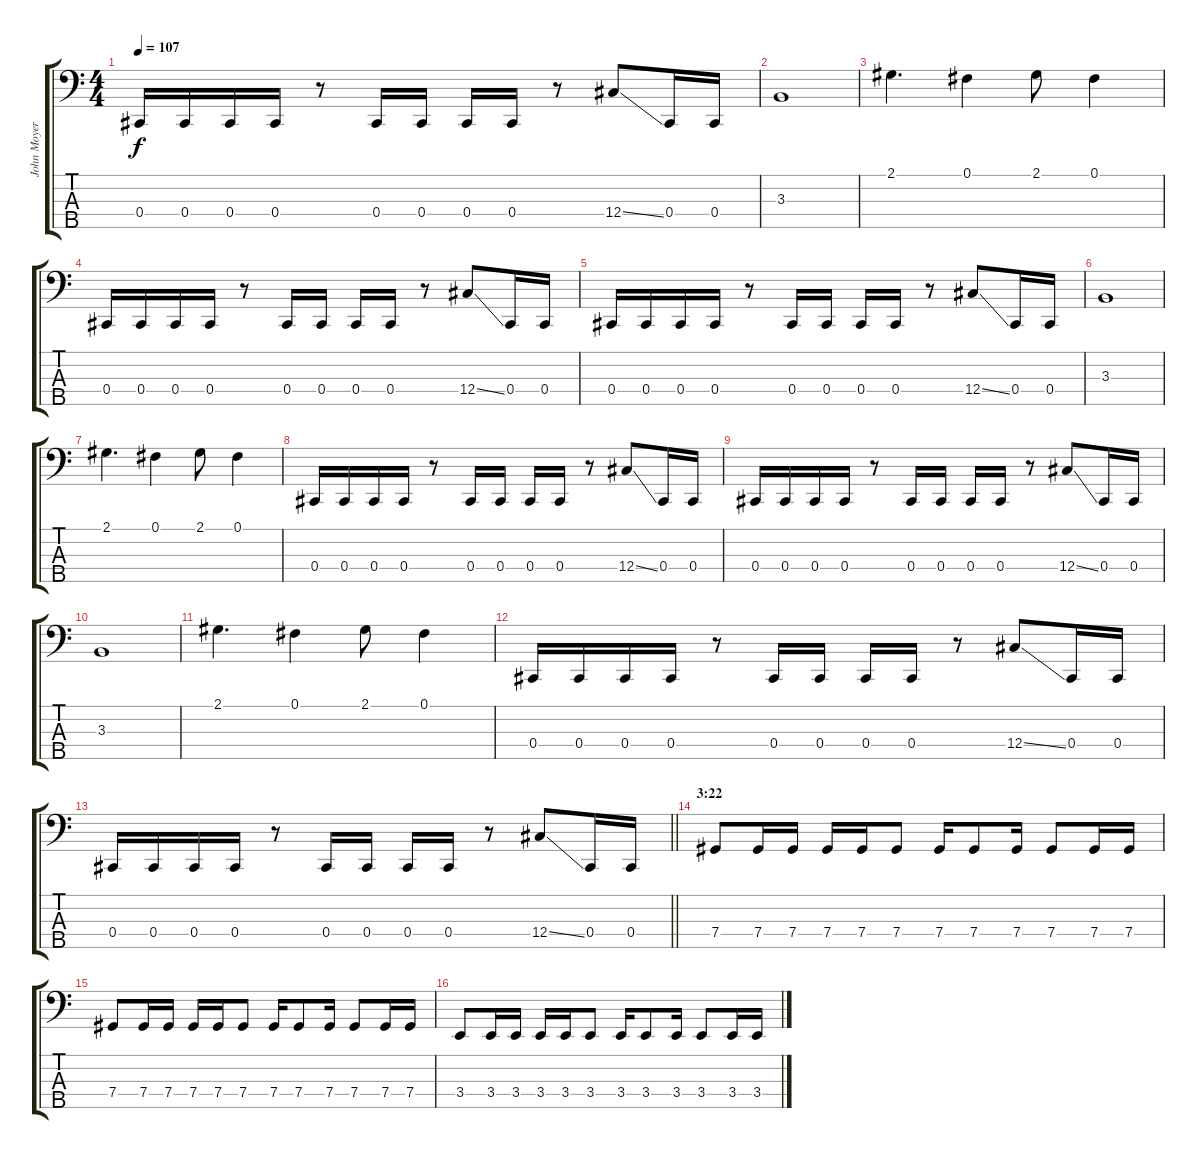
\track ("John Moyer" "John Moyer") {instrument electricbasspick}
\staff {score tabs}
\tuning (Gb2 Db2 Ab1 Db1 Bb0) {hide}
\ts (4 4)
\tempo 107
\clef f4
\ks c
0.4.16{dy f} 0.4.16 0.4.16 0.4.16 r.8 0.4.16 0.4.16 0.4.16 0.4.16 r.8 12.4{ss}.8 0.4.16 0.4.16 |
3.3.1 |
2.1.4{d} 0.1.4 2.1.8 0.1.4 |
0.4.16 0.4.16 0.4.16 0.4.16 r.8 0.4.16 0.4.16 0.4.16 0.4.16 r.8 12.4{ss}.8 0.4.16 0.4.16 |
0.4.16 0.4.16 0.4.16 0.4.16 r.8 0.4.16 0.4.16 0.4.16 0.4.16 r.8 12.4{ss}.8 0.4.16 0.4.16 |
3.3.1 |
2.1.4{d} 0.1.4 2.1.8 0.1.4 |
0.4.16 0.4.16 0.4.16 0.4.16 r.8 0.4.16 0.4.16 0.4.16 0.4.16 r.8 12.4{ss}.8 0.4.16 0.4.16 |
0.4.16 0.4.16 0.4.16 0.4.16 r.8 0.4.16 0.4.16 0.4.16 0.4.16 r.8 12.4{ss}.8 0.4.16 0.4.16 |
3.3.1 |
2.1.4{d} 0.1.4 2.1.8 0.1.4 |
0.4.16 0.4.16 0.4.16 0.4.16 r.8 0.4.16 0.4.16 0.4.16 0.4.16 r.8 12.4{ss}.8 0.4.16 0.4.16 |
\barLineRight lightlight
0.4.16 0.4.16 0.4.16 0.4.16 r.8 0.4.16 0.4.16 0.4.16 0.4.16 r.8 12.4{ss}.8 0.4.16 0.4.16 |
\section ("" "3:22")
7.4.8 7.4.16 7.4.16 7.4.16 7.4.16 7.4.8 7.4.16 7.4.8 7.4.16 7.4.8 7.4.16 7.4.16 |
7.4.8 7.4.16 7.4.16 7.4.16 7.4.16 7.4.8 7.4.16 7.4.8 7.4.16 7.4.8 7.4.16 7.4.16 |
3.4.8 3.4.16 3.4.16 3.4.16 3.4.16 3.4.8 3.4.16 3.4.8 3.4.16 3.4.8 3.4.16 3.4.16
